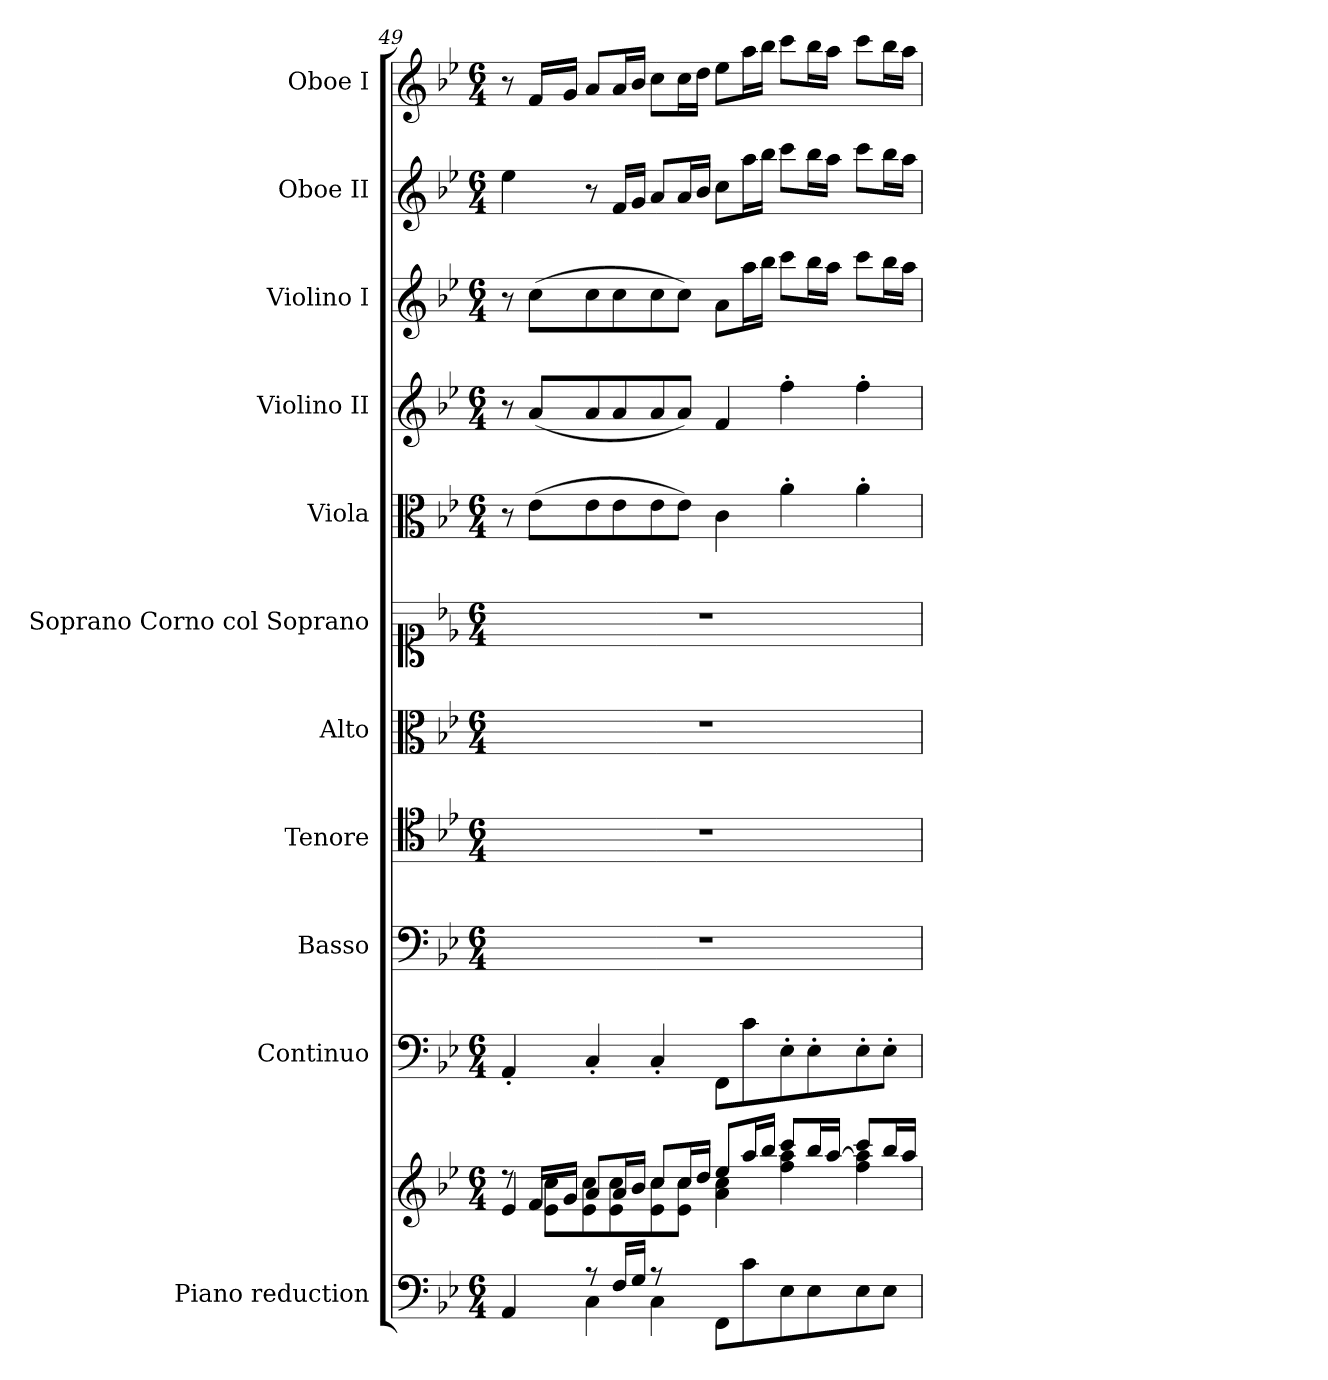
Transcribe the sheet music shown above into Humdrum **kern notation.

**kern	**kern	**kern	**kern	**kern	**kern	**kern	**kern	**kern	**kern	**kern	**kern
*part11	*part11	*part10	*part9	*part8	*part7	*part6	*part5	*part4	*part3	*part2	*part1
*staff12	*staff11	*staff10	*staff9	*staff8	*staff7	*staff6	*staff5	*staff4	*staff3	*staff2	*staff1
*I"Piano reduction	*	*I"Continuo	*I"Basso	*I"Tenore	*I"Alto	*I"Soprano Corno col Soprano	*I"Viola	*I"Violino II	*I"Violino I	*I"Oboe II	*I"Oboe I
*I'Pno	*	*	*	*	*	*	*I'Vla	*I'Vln	*I'Vln	*I'Ob	*I'Ob
*clefF4	*clefG2	*clefF4	*clefF4	*clefC4	*clefC3	*clefC1	*clefC3	*clefG2	*clefG2	*clefG2	*clefG2
*k[b-e-]	*k[b-e-]	*k[b-e-]	*k[b-e-]	*k[b-e-]	*k[b-e-]	*k[b-e-]	*k[b-e-]	*k[b-e-]	*k[b-e-]	*k[b-e-]	*k[b-e-]
*M6/4	*M6/4	*M6/4	*M6/4	*M6/4	*M6/4	*M6/4	*M6/4	*M6/4	*M6/4	*M6/4	*M6/4
=49	=49	=49	=49	=49	=49	=49	=49	=49	=49	=49	=49
*^	*^	*	*	*	*	*	*	*	*	*	*
*	*	*	*^	*	*	*	*	*	*	*	*	*	*
4ryy	4AA/	8r	8ryy	4e-/	4AA'/	1.r	1.r	1.r	1.r	8r	8r	8r	4ee-\	8r
.	.	16f/LL	8e-\ 8cc\L	.	.	.	.	.	.	(8e-\L	(8a/L	(8cc\L	.	16f/LL
.	.	16g/JJ	.	.	.	.	.	.	.	.	.	.	.	16g/JJ
8r	4C\	8a/L	8e-\ 8cc\	1ryy	4C'/	.	.	.	.	8e-\	8a/	8cc\	8r	8a/L
16F/LL	.	16a/L	8e-\ 8cc\	.	.	.	.	.	.	8e-\	8a/	8cc\	16f/LL	16a/L
16G/JJ	.	16b-/JJ	.	.	.	.	.	.	.	.	.	.	16g/JJ	16b-/JJ
8r	4C\	8cc/L	8e-\ 8cc\	.	4C'/	.	.	.	.	8e-\	8a/	8cc\	8a/L	8cc\L
8ryy	.	16cc/L	8e-\ 8cc\J	.	.	.	.	.	.	8e-\J)	8a/J)	8cc\J)	16a/L	16cc\L
.	.	16dd/JJ	.	.	.	.	.	.	.	.	.	.	16b-/JJ	16dd\JJ
2.ryy	8FF\L	8ee-/L	4a\ 4cc\	.	8FF\L	.	.	.	.	4c\	4f/	8a\L	8cc\L	8ee-\L
.	8c\	16aa/L	.	.	8c\	.	.	.	.	.	.	16aa\L	16aa\L	16aa\L
.	.	16bb-/JJ	.	.	.	.	.	.	.	.	.	16bb-\JJ	16bb-\JJ	16bb-\JJ
.	8E-\	8ccc/L	4ff\ 4aa\	.	8E-'\	.	.	.	.	4a'\	4ff'\	8ccc\L	8ccc\L	8ccc\L
.	8E-\	16bb-/L	.	.	8E-'\	.	.	.	.	.	.	16bb-\L	16bb-\L	16bb-\L
.	.	[<16aa/JJ	.	.	.	.	.	.	.	.	.	16aa\JJ	16aa\JJ	16aa\JJ
.	8E-\	8ccc/L	4ff\ 4aa\]	4ryy	8E-'\	.	.	.	.	4a'\	4ff'\	8ccc\L	8ccc\L	8ccc\L
.	8E-\J	16bb-/L	.	.	8E-'\J	.	.	.	.	.	.	16bb-\L	16bb-\L	16bb-\L
.	.	16aa/JJ	.	.	.	.	.	.	.	.	.	16aa\JJ	16aa\JJ	16aa\JJ
*v	*v	*	*	*	*	*	*	*	*	*	*	*	*	*
*	*v	*v	*v	*	*	*	*	*	*	*	*	*	*
=	=	=	=	=	=	=	=	=	=	=	=
*-	*-	*-	*-	*-	*-	*-	*-	*-	*-	*-	*-
